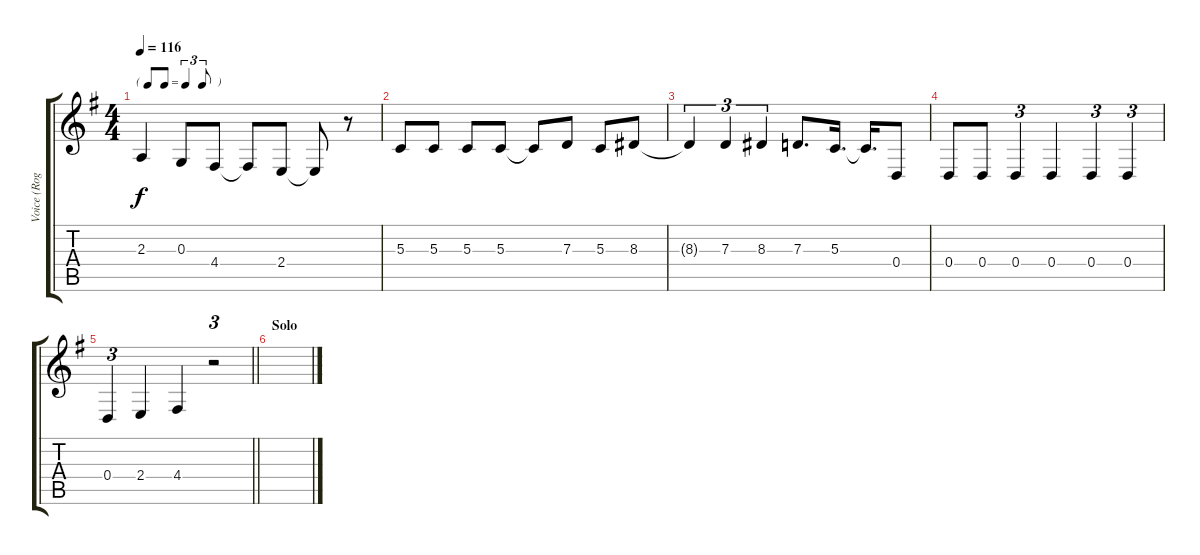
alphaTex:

\track ("Voice (Roger Waters)" "Voice (Rog") {instrument altosax}
\staff {score tabs}
\tuning (E4 B3 G3 D3 A2 E2) {hide}
\ts (4 4)
\tf triplet8th
\tempo 116
\clef g2
\ks g
2.3.4{dy f} 0.3.8 4.4.8 4.4{t}.8 2.4.8 2.4{t}.8 r.8 |
5.3.8 5.3.8 5.3.8 5.3.8 5.3{t}.8 7.3.8 5.3.8 8.3.8 |
8.3{t}.4{tu (3 2)} 7.3.4{tu (3 2)} 8.3.4{tu (3 2)} 7.3.8{d} 5.3.16{d} 5.3{t}.16{d} 0.4.8 |
0.4.8 0.4.8 0.4.4{tu (3 2)} 0.4.4 0.4.4{tu (3 2)} 0.4.4{tu (3 2)} |
\barLineRight lightlight
0.4.4{tu (3 2)} 2.4.4 4.4.4 r.2{tu (3 2)} |
\section ("" "Solo")
